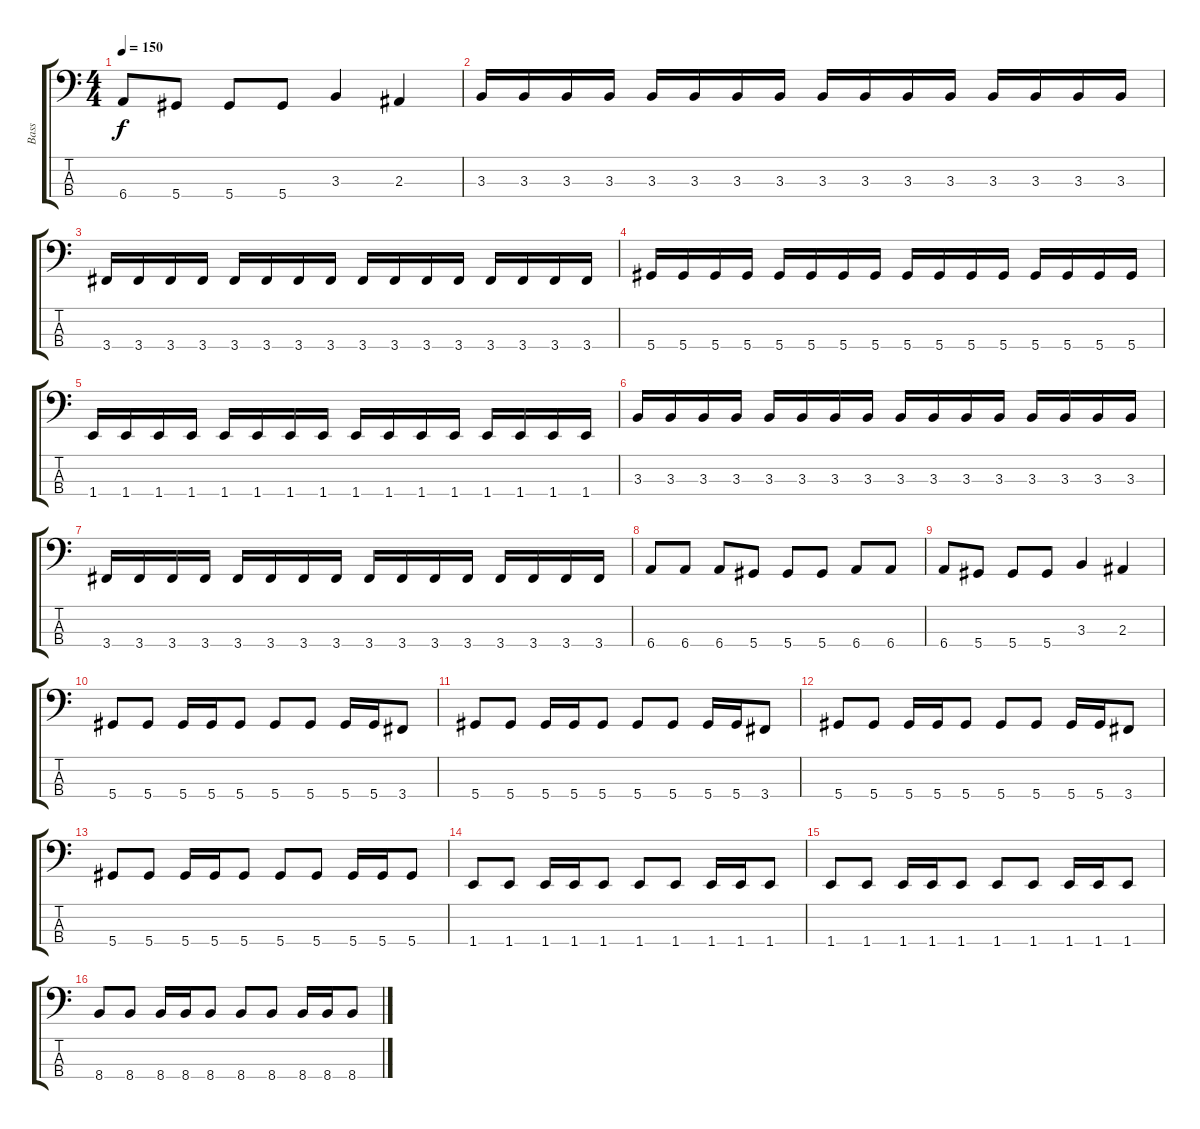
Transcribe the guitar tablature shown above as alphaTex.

\track ("Bass" "Bass") {instrument electricbassfinger}
\staff {score tabs}
\tuning (Gb2 Db2 Ab1 Eb1) {hide}
\ts (4 4)
\tempo 150
\clef f4
\ks c
6.4.8{dy f} 5.4.8 5.4.8 5.4.8 3.3.4 2.3.4 |
3.3.16 3.3.16 3.3.16 3.3.16 3.3.16 3.3.16 3.3.16 3.3.16 3.3.16 3.3.16 3.3.16 3.3.16 3.3.16 3.3.16 3.3.16 3.3.16 |
3.4.16 3.4.16 3.4.16 3.4.16 3.4.16 3.4.16 3.4.16 3.4.16 3.4.16 3.4.16 3.4.16 3.4.16 3.4.16 3.4.16 3.4.16 3.4.16 |
5.4.16 5.4.16 5.4.16 5.4.16 5.4.16 5.4.16 5.4.16 5.4.16 5.4.16 5.4.16 5.4.16 5.4.16 5.4.16 5.4.16 5.4.16 5.4.16 |
1.4.16 1.4.16 1.4.16 1.4.16 1.4.16 1.4.16 1.4.16 1.4.16 1.4.16 1.4.16 1.4.16 1.4.16 1.4.16 1.4.16 1.4.16 1.4.16 |
3.3.16 3.3.16 3.3.16 3.3.16 3.3.16 3.3.16 3.3.16 3.3.16 3.3.16 3.3.16 3.3.16 3.3.16 3.3.16 3.3.16 3.3.16 3.3.16 |
3.4.16 3.4.16 3.4.16 3.4.16 3.4.16 3.4.16 3.4.16 3.4.16 3.4.16 3.4.16 3.4.16 3.4.16 3.4.16 3.4.16 3.4.16 3.4.16 |
6.4.8 6.4.8 6.4.8 5.4.8 5.4.8 5.4.8 6.4.8 6.4.8 |
6.4.8 5.4.8 5.4.8 5.4.8 3.3.4 2.3.4 |
5.4.8 5.4.8 5.4.16 5.4.16 5.4.8 5.4.8 5.4.8 5.4.16 5.4.16 3.4.8 |
5.4.8 5.4.8 5.4.16 5.4.16 5.4.8 5.4.8 5.4.8 5.4.16 5.4.16 3.4.8 |
5.4.8 5.4.8 5.4.16 5.4.16 5.4.8 5.4.8 5.4.8 5.4.16 5.4.16 3.4.8 |
5.4.8 5.4.8 5.4.16 5.4.16 5.4.8 5.4.8 5.4.8 5.4.16 5.4.16 5.4.8 |
1.4.8 1.4.8 1.4.16 1.4.16 1.4.8 1.4.8 1.4.8 1.4.16 1.4.16 1.4.8 |
1.4.8 1.4.8 1.4.16 1.4.16 1.4.8 1.4.8 1.4.8 1.4.16 1.4.16 1.4.8 |
8.4.8 8.4.8 8.4.16 8.4.16 8.4.8 8.4.8 8.4.8 8.4.16 8.4.16 8.4.8
